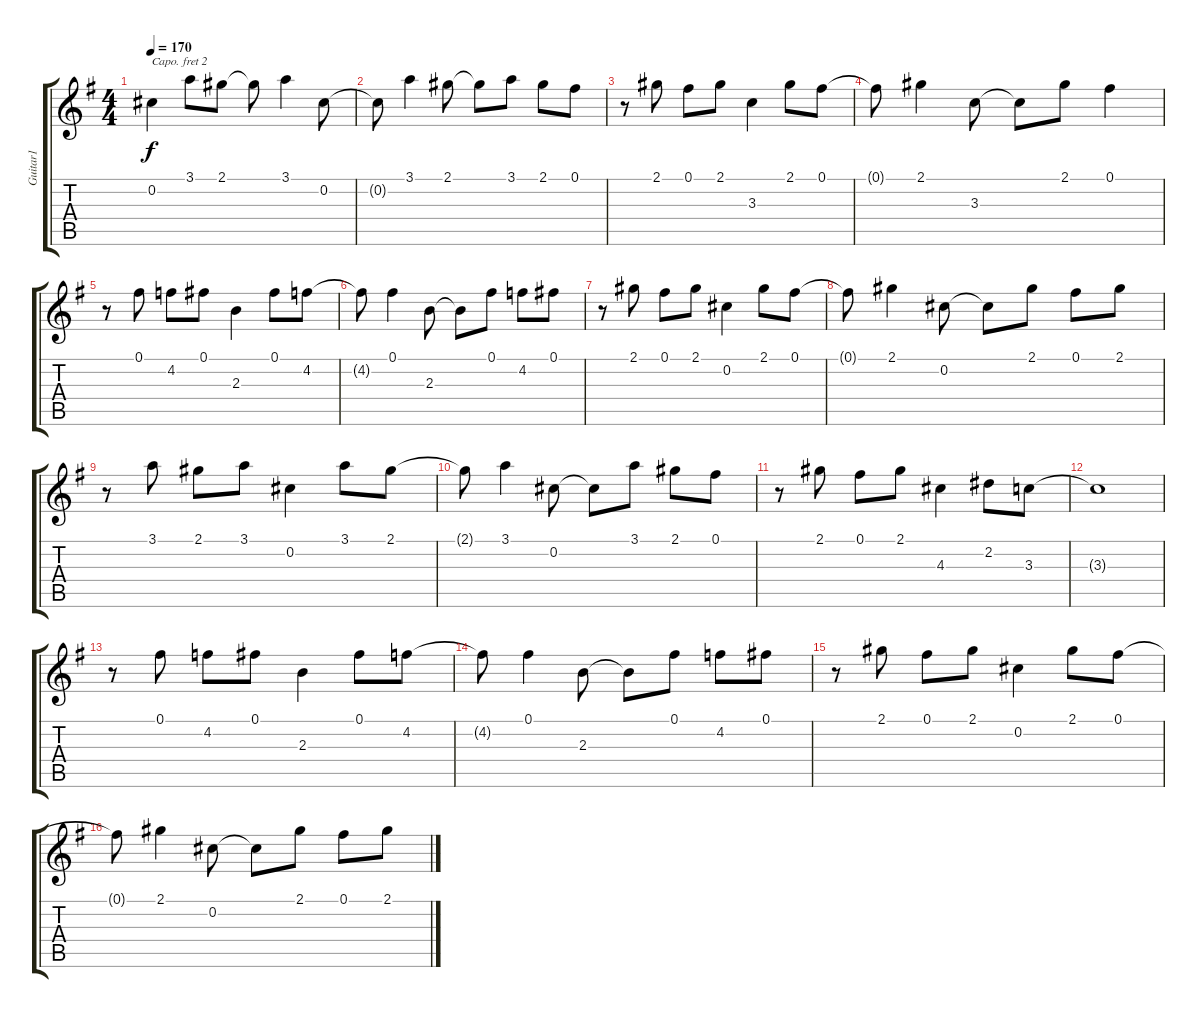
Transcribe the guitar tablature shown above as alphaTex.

\track ("Guitar1" "Guitar1") {instrument acousticguitarnylon}
\staff {score tabs}
\capo 2
\tuning (E4 B3 G3 D3 A2 E2) {hide}
\ts (4 4)
\tempo 170
\clef g2
\ks eminor
0.2.4{dy f} 3.1.8 2.1.8 2.1{t}.8 3.1.4 0.2.8 |
0.2{t}.8 3.1.4 2.1.8 2.1{t}.8 3.1.8 2.1.8 0.1.8 |
r.8 2.1.8 0.1.8 2.1.8 3.3.4 2.1.8 0.1.8 |
0.1{t}.8 2.1.4 3.3.8 3.3{t}.8 2.1.8 0.1.4 |
r.8 0.1.8 4.2.8 0.1.8 2.3.4 0.1.8 4.2.8 |
4.2{t}.8 0.1.4 2.3.8 2.3{t}.8 0.1.8 4.2.8 0.1.8 |
r.8 2.1.8 0.1.8 2.1.8 0.2.4 2.1.8 0.1.8 |
0.1{t}.8 2.1.4 0.2.8 0.2{t}.8 2.1.8 0.1.8 2.1.8 |
r.8 3.1.8 2.1.8 3.1.8 0.2.4 3.1.8 2.1.8 |
2.1{t}.8 3.1.4 0.2.8 0.2{t}.8 3.1.8 2.1.8 0.1.8 |
r.8 2.1.8 0.1.8 2.1.8 4.3.4 2.2.8 3.3.8 |
3.3{t}.1 |
r.8 0.1.8 4.2.8 0.1.8 2.3.4 0.1.8 4.2.8 |
4.2{t}.8 0.1.4 2.3.8 2.3{t}.8 0.1.8 4.2.8 0.1.8 |
r.8 2.1.8 0.1.8 2.1.8 0.2.4 2.1.8 0.1.8 |
0.1{t}.8 2.1.4 0.2.8 0.2{t}.8 2.1.8 0.1.8 2.1.8
